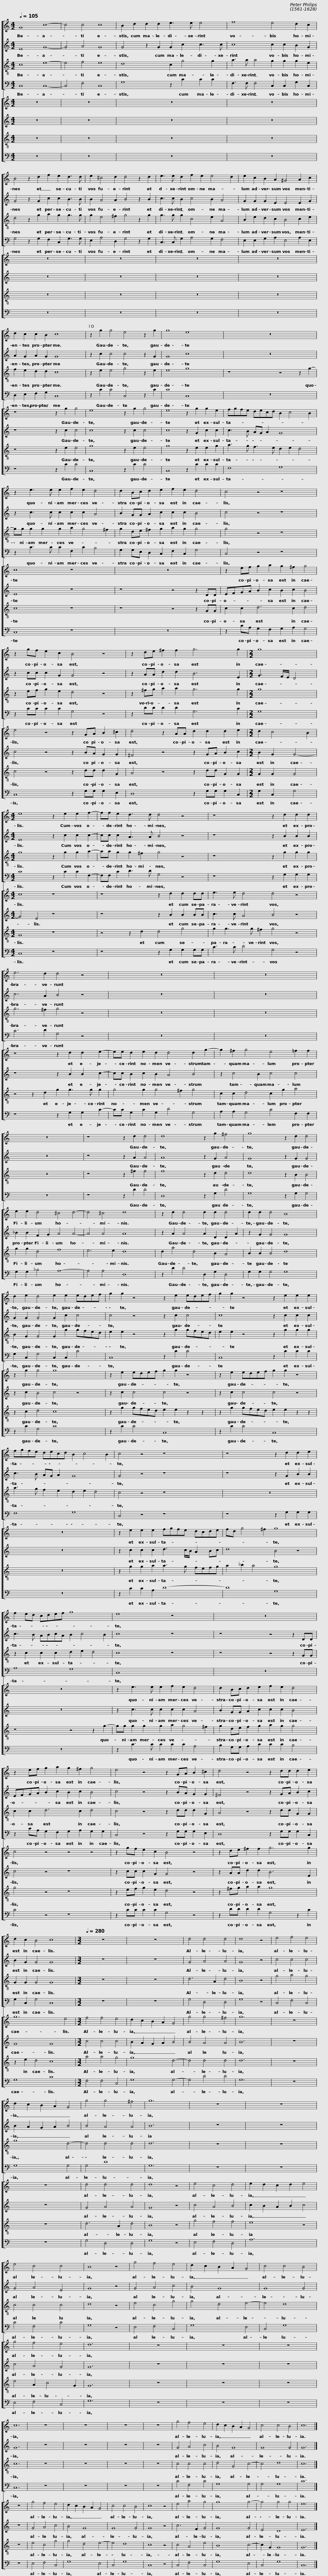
X:1
%%score [ 1 2 3 4 ] [ 5 6 7 8 ]
L:1/8
Q:1/4=105
M:4/2
I:linebreak $
K:C
V:1 treble
V:2 treble
V:3 treble-8
V:4 bass
V:5 treble
V:6 treble
V:7 treble-8
V:8 bass
V:1
 G8 c8- | c4 c4 c8 | B2 d2 d2 d2 e3 e e4 |$ f8 e4 d2 c2 |$ B4 z2 d2 f2 e2 d3 d | %5
 e2 ^c4 d2 d4 z2 d2 | e3 e d2 f2 e2 e4 d2 |$ e2 c2 B2 A2 ^G4 A2 c2 |$ d2 c2 c2 B2 c8 | z2 g2 g4 e4 z2 g2 | %10
 g8 e8 |$ z16 |$ z2 e3 e e2 f2 e2 d4 | d2 Bc d2 e2 f2 e2 d4 |$ c4 z4 z8 | %15
 z2 gf e2 c2 B4 z4 |$ z2 de ^f2 f2 g6 g2 |[M:2/2] g8 |[M:4/2] e8 z2 e2 e2 f2- |$ ff e2 d3 d d4 z4 |$ %20
 z8 z2 d2 d2 d2 | e6 d2 d4 z4 |$ z16 | z16 |$ z16 | %25
 z8 z2 d2 d4 | d8 z2 g2 ^f4 |$ g8 z2 d2 d4 | d2 e2 d4 e2 e2 edef |$ g2 g2 z4 z2 e2 edef | %30
 g2 g2 z4 z2 e2 e2 e2 | fgfe decd B2 c4 B2 |$ c4 z4 z8 |$ z8 z2 d2 d2 e2 | f2 ed cdef g8 | %35
 e8 z8 |$ z16 |$ z2 ef g2 a2 g2 ^f2 g4 | e4 z4 z2 GA B2 ^c2 |$ d4 z4 z2 dd d2 e2 | %40
 d2 c2 B4 c8 |$[M:3/2][Q:1/4=280][Q:1/4=280] z12 | z12 | d4 d4 d4 | d8 z4 | %45
 e4 f4 e4 | d2 c2 B2 A2 G4 | g4 g4 ^f4 |$ g12 | z12 | %50
 z12 | e4 c4 c4 | B8 z4 | g4 f4 e4 | d2 c2 B2 A2 G4 |$ %55
 c4 c4 B4 | c12 | z12 | z12 | z12 | %60
 z12 |$ g4 f4 e4 | d2 c2 B2 A2 G4 | c4 c4 B4 | c12 |] %65
V:2
 E8 G8- | G4 A4 G8 | G4 z2 G2 G2 c2 c3 c |$ c8 c2 c2 B2 G2 |$ G4 z2 G2 c2 c2 B3 B | %5
 B2 A4 A2 B4 z2 B2 | c3 c B2 c4 B2 A4 |$ G2 G2 G2 E2 E4 E2 G2 |$ A2 G2 A2 G2 G8 | z2 c2 c4 c4 z2 G2 | %10
 G8 c8 |$ z16 |$ z2 c3 c c2 c2 c2 A4 | B2 GG A2 c2 c2 c2 B4 |$ c4 z4 z8 | %15
 z2 cc c2 G2 G4 z4 |$ z2 AA d2 d2 B6 E2 |[M:2/2] G3 F/E/ D4 |[M:4/2] E8 z2 c2 c2 c2- |$ cc c2 A3 A B4 z4 |$ %20
 z8 z2 B2 B2 B2 | c6 A2 B4 z4 |$ z16 | z16 |$ z16 | %25
 z8 z2 A2 A4 | A8 z2 G2 A4 |$ G8 z2 G2 G4 | G2 G2 G4 G2 c2 c4 |$ c4 z4 z2 c2 c4 | %30
 c8 z2 c2 c2 c2 | c3 B AG A2 G8 |$ G4 z4 z8 |$ z8 z2 G2 B2 B2 | c3 B ABcA B2 c4 B2 | %35
 c8 z8 |$ z8 z4 z2 DD |$ EFGA B2 c2 B2 c2 B4 | c4 z4 z2 BA G2 G2 |$ ^F4 z4 z2 GA B2 c2 | %40
 B2 G2 G4 G8 |$[M:3/2] z12 | z12 | G4 A4 A4 | G8 z4 | %45
 c4 c4 c4 | B2 A2 G2 A2 B4 | B4 A4 A4 |$ B12 | z12 | %50
 z12 | G4 A4 E4 | G8 z4 | G4 A4 c4 | B4 G8 |$ %55
 G8 G4 | G12 | z12 | z12 | z12 | %60
 z12 |$ G4 A4 c4 | B4 G8 | G8 G4 | G12 |] %65
V:3
 c8 e8- | e4 f4 e8 | d8 c2 g4 g2 |$ a3 a a4 g2 g2 g2 e2 |$ d4 z2 g2 a2 g2 g3 g | %5
 g2 e4 ^f2 g4 z2 g2 | g3 g g2 c4 e2 A4 |$ B2 e2 d2 c2 B4 c2 e2 |$ f2 e2 d2 d2 c8 | z2 e2 e4 g4 z2 e2 | %10
 e8 g8 |$ z8 z4 z2 g2- |$ gg g2 g2 g2 a2 g4 ^f2 | g2 de ^f2 g2 a2 g2 g4 |$ g4 z4 z8 | %15
 z2 ef g2 e2 d4 z4 |$ z2 ^fg a2 a2 g6 g2 |[M:2/2] g8 |[M:4/2] g8 z2 g2 g2 a2- |$ aa g2 g2 ^f2 g4 z4 |$ %20
 z8 z2 g2 g2 g2 | g6 ^f2 g4 z4 |$ z16 | z16 |$ z16 | %25
 z8 z2 ^f2 f4 | f8 z2 d2 d4 |$ d8 z2 B2 B4 | B2 G2 G4 G2 g2 gfed |$ e2 e2 z4 z2 g2 gfed | %30
 e2 e2 z4 z2 g2 g2 g2 | a3 g f2 e2 d2 e2 d4 |$ c4 z4 z8 |$ z16 | z2 c2 c2 c2 d2 e2 d4 | %35
 c8 z8 |$ z8 z4 z2 GG |$ c2 c2 d6 c2 d4 | c4 z4 z2 dd d2 G2 |$ A4 z4 z2 dd G2 G2 | %40
 G2 G2 G4 G8 |$[M:3/2] z12 | z12 | d6 A2 d4 | B8 z4 | %45
 g4 a4 g4 | g8 d4- | d4 d4 d4 |$ d12 | z12 | %50
 z12 | c4 c4 c4 | d8 z4 | e4 c4 g4 | g4 d4 e4- |$ %55
 e4 d8 | c12 | z12 | z12 | z12 | %60
 z12 |$ c4 c4 c4 | d4 G4 c4- | c4 d8 | c12 |] %65
V:4
 C,8 C,8- | C,4 F,4 C,8 | G,8 z2 C2 C2 C2 |$ F,3 F, F,4 C,2 C,2 G,2 C,2 |$ G,4 z2 G,2 F,2 C,2 G,3 G, | %5
 E,2 A,4 D,2 G,4 z2 G,2 | C,3 C, G,2 A,4 G,2 F,4 |$ E,2 E,2 G,2 A,2 E,4 A,2 E,2 |$ D,2 E,2 F,2 G,2 C,8 | z2 C2 C4 C,4 z2 C2 | %10
 C8 C,8 |$ z16 |$ z2 C3 C C2 F,2 C2 B,4 | G,2 G,E, D,2 C,2 F,2 C,2 G,4 |$ C,4 z4 z8 | %15
 z2 CC C2 C2 G,4 z4 |$ z2 DD D2 D2 G,6 C2 |[M:2/2] G,8 |[M:4/2] C8 z2 C2 C2 F,2- |$ F,F, C2 D3 D G,4 z4 |$ %20
 z8 z2 G,2 G,2 G,2 | C6 D2 G,4 z4 |$ z16 | z16 |$ z16 | %25
 z8 z2 D2 D4 | D,8 z2 G,2 D4 |$ G,8 z2 G,2 G,4 | G,2 C,2 G,4 C,2 C,2 C4 |$ C,8 z2 C2 C4 | %30
 C,8 z2 C2 C2 C2 | F,8 G,8 |$ C,4 z4 z8 |$ z8 z2 G,2 G,2 G,2 | A,8 G,8 | %35
 C,8 x8 |$ z16 |$ z2 CA, G,2 F,2 G,2 A,2 G,2 G,2 | C,4 z4 z2 G,G, G,2 E,2 |$ D,8 z2 G,G, G,2 C,2 | %40
 G,2 C,2 G,4 C,8 |$[M:3/2] z12 | z12 | G,4 D,4 D,4 | G,8 z4 | %45
 C,4 F,4 C,4 | G,8 G,4 | G,4 D8 |$ G,12 | z12 | %50
 z12 | C4 F,4 C4 | G,8 z4 | E,4 F,4 C,4 | G,8 E,4 |$ %55
 C,4 G,8 | C,12 | z12 | z12 | z12 | %60
 z12 |$ C4 F,4 C4 | G,8 G,4 | G,4 G,8 | C12 |] %65
V:5
 z16 | z16 | z16 |$ z16 |$ z16 | %5
 z16 | z16 |$ z16 |$ z8 z2 g2 g4 | e8 z2 g2 g4 | %10
 e8 z2 g2 g2 e2 |$ fgfe decd B2 c4 B2 |$ c8 z8 | z16 |$ z2 ef g2 a2 g2 ^f2 g4 | %15
 e4 z4 z2 GA B2 ^c2 |$ d4 z2 AA d2 d2 d2 e2 |[M:2/2] d2 c4 B2 |[M:4/2] c8 z8 |$ z8 z2 d2 d2 dd |$ %20
 e3 e d4 d4 z4 | z8 z2 d2 d2 e2- |$ ee d2 e2 d2 d4 d2 g2- | g2 ^f2 g4 e4 =f2 f2 |$ e2 e2 d4 ^c4 d4- | %25
 d4 ^c4 d8 | z2 d2 d4 d2 d2 d4 |$ d2 d2 d4 B8 | z2 g2 g4 g8 |$ z2 e2 edef g2 g2 z4 | %30
 z2 e2 edef g2 g2 z4 | z16 |$ z2 e2 e2 e2 fgfe dcde |$ fd g4 ^f2 g8 | z16 | %35
 z2 e3 e e2 f2 e2 d4 |$ d2 Bc d2 e2 f2 e2 d4 |$ c4 z4 z4 z4 | z2 gf e2 c2 B4 z4 |$ z2 de ^f2 f2 g6 g2 | %40
 g12 e4 |$[M:3/2] f4 f4 e4 | d2 c2 B2 A2 G4 | g4 g4 ^f4 | g12 | %45
 z12 | z12 | d4 d4 d4 |$ d8 z4 | e4 c4 d4 | %50
 e2 d2 c2 d2 e4 | g4 f4 e4 | d12 | z12 | z12 |$ %55
 z12 | z12 | g4 f4 e4 | d2 c2 B2 A2 G4 | c4 c4 B4 | %60
 c8 z4 |$ e4 a4 g4 | g8 g4- | g4 g4 g4 | e12 |] %65
V:6
 z16 | z16 | z16 |$ z16 |$ z16 | %5
 z16 | z16 |$ z16 |$ z8 z2 c2 c4 | c8 z2 c2 c4 | %10
 c8 z2 G2 c2 c2 |$ c3 B AG A2 G8 |$ E8 z8 | z8 z4 z2 DD |$ EFGA B2 c2 B2 c2 B4 | %15
 c4 z4 z2 BA G2 G2 |$ ^F4 z4 z2 GA B2 c2 |[M:2/2] B2 G2 G4- |[M:4/2] G4 E4 z8 |$ z8 z2 B2 B2 BB |$ %20
 c3 c A4 B4 z4 | z8 z2 B2 B2 c2- |$ cc B2 c2 B2 A4 B4 | z2 c4 B2 c4 c4 |$ _B2 B2 F2 G2 A4 A4- | %25
 A4 A4 A8 | z2 A2 A4 A2 D2 D2 A2 |$ z2 G2 G4 G8 | z2 c2 B4 c4 z4 |$ z2 c2 c4 c4 z4 | %30
 z2 c2 c4 c4 z4 | z16 |$ z2 c2 c2 c2 d3 c/B/ A2 Bc |$ d8 B4 z4 | z16 | %35
 z2 c3 c c2 c2 c2 A4 |$ B2 GG A2 c2 c2 c2 B4 |$ c4 z4 z8 | z2 cc c2 G2 G4 z4 |$ z2 AA d2 d2 B6 E2 | %40
 G8 G8 |$[M:3/2] c4 c4 c4 | B2 A2 G2 A2 B4 | B4 A4 A4 | B12 | %45
 z12 | z12 | G4 A4 A4 |$ G8 z4 | c4 A4 B4 | %50
 c2 B2 A2 B2 c4 | c4 A4 G4 | G12 | z12 | z12 |$ %55
 z12 | z12 | G4 A4 c4 | B4 G8 | G8 G4 | %60
 G8 z4 |$ c6 F2 G4 | G8 G4 | E4 D8 | E12 |] %65
V:7
 z16 | z16 | z16 |$ z16 |$ z16 | %5
 z16 | z16 |$ z16 |$ z8 z2 e2 e4 | g8 z2 e2 e4 | %10
 g8 z2 e2 e2 g2 |$ a3 g f3 e d2 e2 d4 |$ c8 z8 | z8 z4 z2 GG |$ c2 c2 d6 c2 d4 | %15
 c4 z4 z2 dd d2 G2 |$ A4 z4 z2 dd G2 G2 |[M:2/2] G2 G2 G4 |[M:4/2] G8 z8 |$ z4 z2 d2 d4 g4 |$ %20
 g2 g3 g ^f2 g4 z4 | z4 z2 d2 g2 g3 g g2 |$ g4 g2 g4 ^f2 g4 | c2 c2 d4 c2 g2 a4 |$ g2 g2 d4 f8 | %25
 e6 e2 d8 | d2 a4 d4 B2 A4 |$ B2 B2 B4 d8 | z2 c2 d4 c8 |$ z2 g2 gfed e2 e2 z2 z2 | %30
 z2 g2 gfed e2 e2 z2 z2 | z16 |$ z2 g2 g2 a2 a3 g fefg |$ a2 _b2 a4 g8 | z8 z4 z2 g2- | %35
 gg g2 g2 g2 a2 g4 ^f2 |$ g2 de f2 g2 a2 g2 g4 |$ g4 z4 z8 | z2 ef g2 e2 d4 z4 |$ z2 ^fg a2 a2 g8 | %40
 z2 e2 d4 c8 |$[M:3/2] a4 a4 g4 | g8 d4- | d4 d4 d4 | d12 | %45
 z12 | z12 | d6 A2 d4 |$ B8 z4 | g4 f4 f4 | %50
 e8 z4 | e4 A2 c4 G2 | G12 | z12 | z12 |$ %55
 z12 | z12 | e4 c4 g4 | g4 d4 e4- | e4 d8 | %60
 c8 z4 |$ c4 A4 e4 | B8 c4- | c2 G2 G8 | G12 |] %65
V:8
 z16 | z16 | z16 |$ z16 |$ z16 | %5
 z16 | z16 |$ z16 |$ z8 z2 C2 C4 | C,8 z2 C2 C4 | %10
 C,8 z2 C2 C2 C2 |$ F,8 G,8 |$ C,8 z8 | z16 |$ z2 CA, G,2 F,2 G,2 A,2 G,4 | %15
 C,8 z2 G,G, G,2 E,2 |$ D,8 z2 G,G, G,2 C,2 |[M:2/2] G,2 C,2 G,4 |[M:4/2] C,8 z8 |$ z8 z2 G,2 G,2 G,G, |$ %20
 C3 C D4 G,4 z4 | z8 z2 G,2 G,2 C2- |$ CC G,2 C2 G,2 D4 G,4 | A,2 A,2 G,4 C4 F,2 F,2 |$ G,2 G,2 _B,4 A,8- | %25
 A,4 A,4 D,8 | z2 D2 D4 D,2 G,2 D,4 |$ G,2 G,2 G,4 G,8 | z2 C2 G,4 C8 |$ z2 C2 C4 C,8 | %30
 z2 C2 C4 C,8 | z16 |$ z2 C2 C2 A,2 D8- |$ D8 G,8 | z16 | %35
 z2 C3 C C2 C2 C2 A,4 |$ B,2 G,G, A,2 C2 C2 C2 B,4 |$ C4 z4 z8 | z2 CC C2 C2 G,4 z4 |$ z2 DD D2 D2 G,4 z2 C2 | %40
 G,8 C8 |$[M:3/2] F,4 F,4 C,4 | G,8 G,4- | G,4 D4 D4 | G,12 | %45
 z12 | z12 | G,4 D,4 D,4 |$ G,8 z4 | E,4 F,4 D,4 | %50
 A,12 | E,4 F,4 C,4 | G,12 | z12 | z12 |$ %55
 z12 | z12 | E,4 F,4 C,4 | G,8 E,4 | C,4 G,8 | %60
 C,8 z4 |$ C,4 F,4 C,4 | G,8 E,4 | C,4 G,8 | C,12 |] %65
